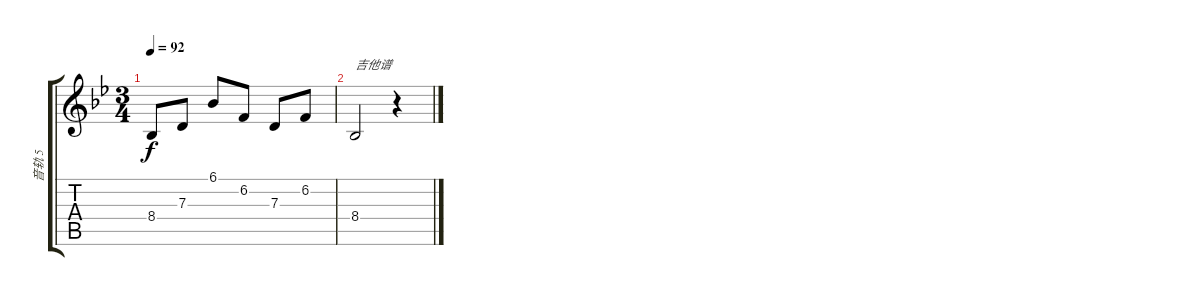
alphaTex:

\track ("音轨 5" "音轨 5") {instrument pad2warm}
\staff {score tabs}
\tuning (E4 B3 G3 D3 A2 E2) {hide}
\ts (3 4)
\tempo 92
\clef g2
\ks bb
8.4.8{dy f} 7.3.8 6.1.8 6.2.8 7.3.8 6.2.8 |
8.4.2{txt "吉他谱"} r.4
